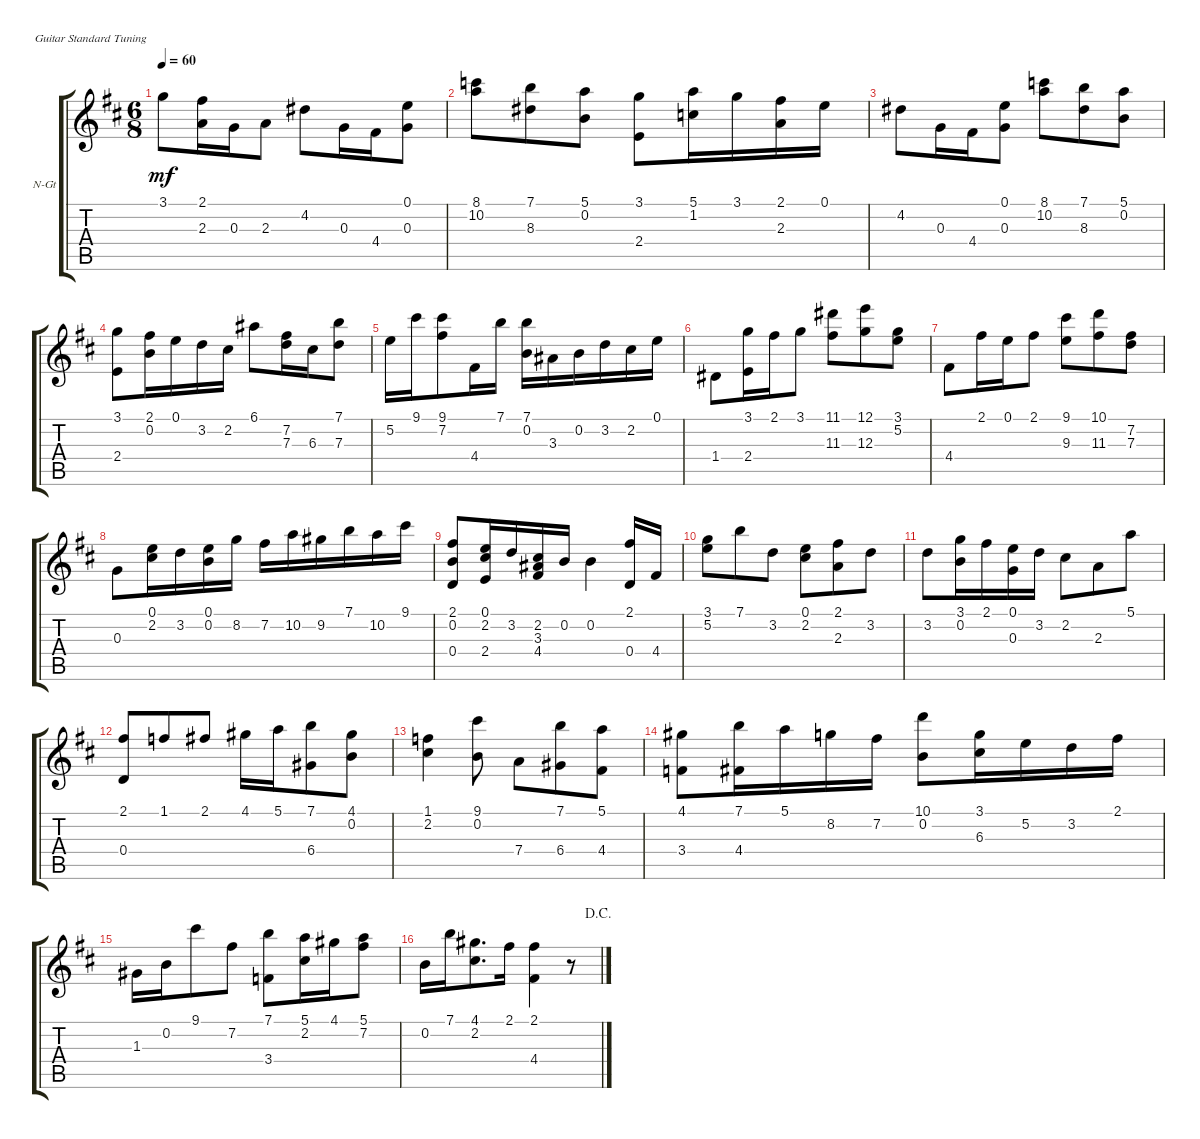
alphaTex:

\defaultSystemsLayout 4
\bracketExtendMode groupsimilarinstruments
\firstSystemTrackNameOrientation horizontal
\otherSystemsTrackNameOrientation horizontal
\track ("Nylon Guitar" "N-Gt") {instrument acousticguitarnylon}
\staff {score tabs}
\tuning (E4 B3 G3 D3 A2 E2)
\ts (6 8)
\tempo 60
\clef g2
\ks d
3.1.8{dy mf} (2.1 2.3).16 0.3.16 2.3.8 4.2.8 0.3.16 4.4.16 (0.3 0.1).8 |
(8.1 10.2).8 (7.1 8.3).8 (5.1 0.2).8 (3.1 2.4).8 (5.1 1.2).16 3.1.16 (2.1 2.3).16 0.1.16 |
4.2.8 0.3.16 4.4.16 (0.3 0.1).8 (8.1 10.2).8 (7.1 8.3).8 (5.1 0.2).8 |
(3.1 2.4).8 (2.1 0.2).16 0.1.16 3.2.16 2.2.16 6.1.8 (7.2 7.3).16 6.3.16 (7.3 7.1).8 |
5.2.16 9.1.16 (9.1 7.2).8 4.4.16 7.1.16 (7.1 0.2).16 3.3.16 0.2.16 3.2.16 2.2.16 0.1.16 |
1.4.8 (2.4 3.1).16 2.1.16 3.1.8 (11.1 11.3).8 (12.3 12.1).8 (3.1 5.2).8 |
4.4.8 2.1.16 0.1.16 2.1.8 (9.1 9.3).8 (10.1 11.3).8 (7.3 7.2).8 |
0.3.8 (0.1 2.2).16 3.2.16 (0.2 0.1).16 8.2.16 7.2.16 10.2.16 9.2.16 7.1.16 10.2.16 9.1.16 |
(2.1 0.2 0.4).8 (2.4 2.2 0.1).16 3.2.16 (2.2 3.3 4.4).16 0.2.16 0.2.4 (2.1 0.4).16 4.4.16 |
(3.1 5.2).8 7.1.8 3.2.8 (2.2 0.1).8 (2.1 2.3).8 3.2.8 |
3.2.8 (3.1 0.2).16 2.1.16 (0.1 0.3).16 3.2.16 2.2.8 2.3.8 5.1.8 |
(2.1 0.4).8 1.1.8 2.1.8 4.1.16 5.1.16 (7.1 6.4).8 (4.1 0.2).8 |
(2.2 1.1).4 (9.1 0.2).8 7.4.8 (6.4 7.1).8 (5.1 4.4).8 |
(4.1 3.4).8 (4.4 7.1).16 5.1.16 8.2.16 7.2.16 (0.2 10.1).8 (3.1 6.3).16 5.2.16 3.2.16 2.1.16 |
1.3.16 0.2.16 9.1.8 7.2.8 (7.1 3.4).8 (5.1 2.2).16 4.1.16 (5.1 7.2).8 |
\jump dacapo
0.2.16 7.1.16 (4.1 2.2).8{d} 2.1.16 (2.1 4.4).4 r.8
